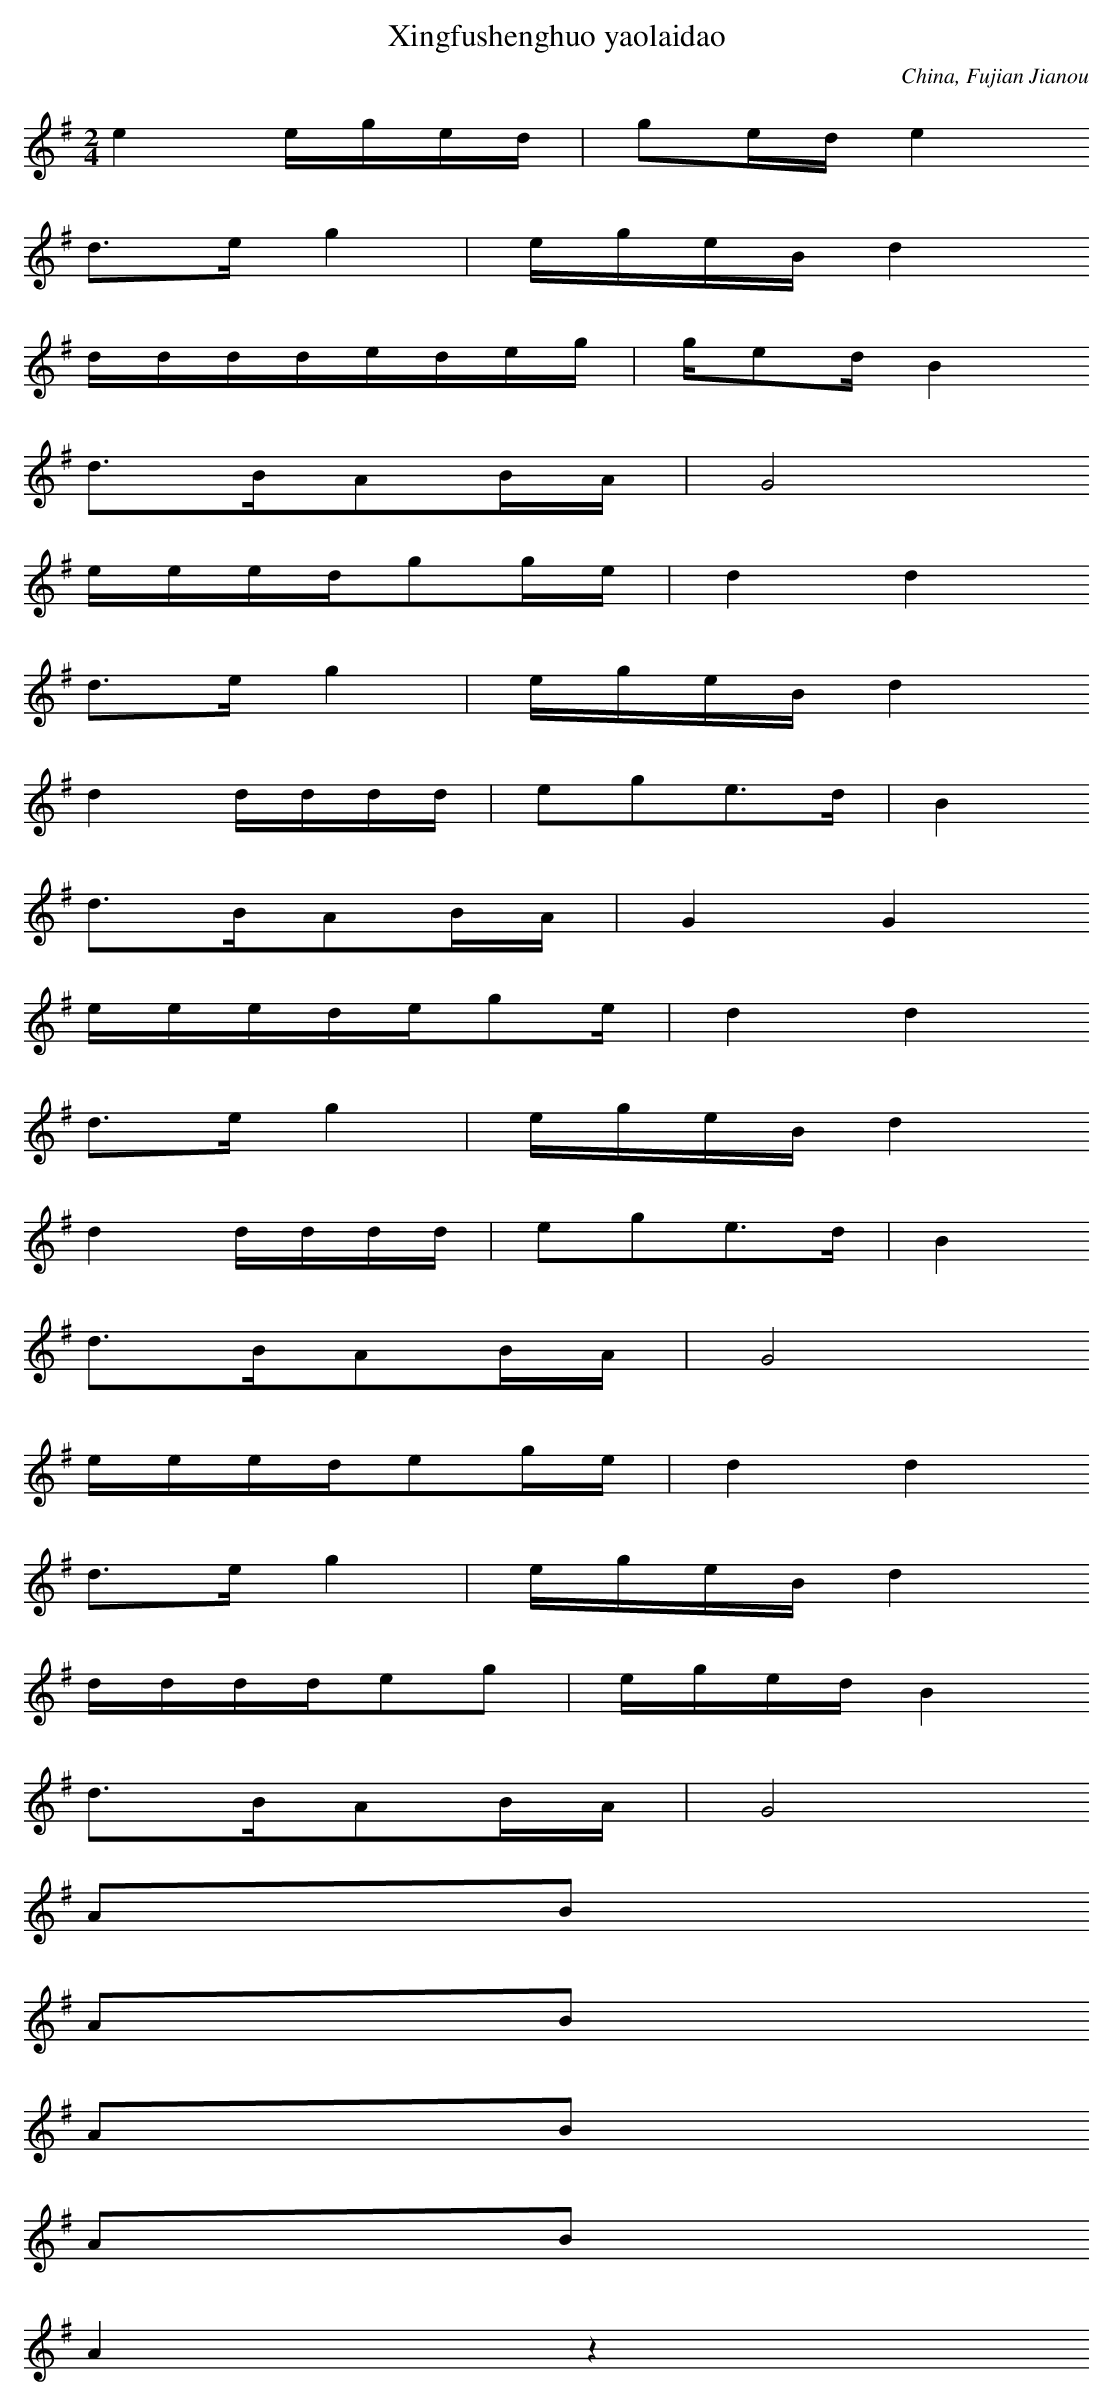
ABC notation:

X:1
T: Xingfushenghuo yaolaidao
O: China, Fujian Jianou
M: 2/4
L: 1/16
K: G
e4eged | g2ede4
d3eg4 | egeBd4
ddddedeg | ge2dB4
d3BA2BA | G8
eeedg2ge | d4d4
d3eg4 | egeBd4
d4dddd | e2g2e3d | B4
d3BA2BA | G4G4
eeedeg2e | d4d4
d3eg4 | egeBd4
d4dddd | e2g2e3d | B4
d3BA2BA | G8
eeede2ge | d4d4
d3eg4 | egeBd4
dddde2g2 | egedB4
d3BA2BA | G8
A2B2
A2B2
A2B2
A2B2
A4z4
